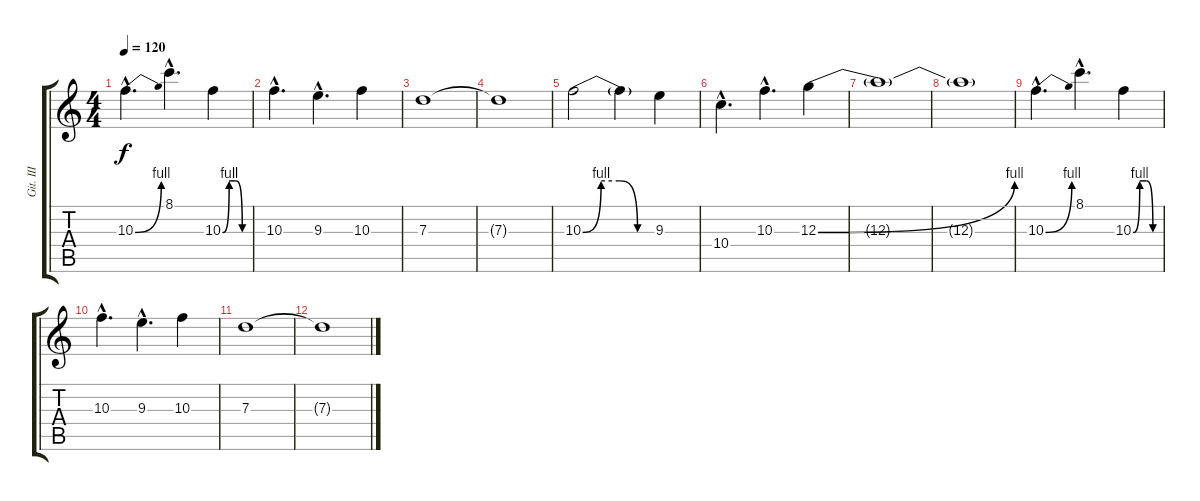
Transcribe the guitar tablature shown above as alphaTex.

\track ("Git. III" "Git. III") {instrument overdrivenguitar}
\staff {score tabs}
\tuning (E4 B3 G3 D3 A2 E2) {hide}
\ts (4 4)
\tempo 120
\clef g2
\ks c
10.3{be (bend 0 0 60 4) hac}.4{d dy f} 8.1{hac}.4{d} 10.3{be (custom 0 0 15 4 30 4 45 0 60 0)}.4 |
10.3{hac}.4{d} 9.3{hac}.4{d} 10.3.4 |
7.3.1 |
7.3{t}.1 |
10.3{be (custom 0 0 15 4 30 4 45 0 60 0)}.2 10.3{t}.4 9.3.4 |
10.4{hac}.4{d} 10.3{hac}.4{d} 12.3{be (bend 0 0 60 4)}.4 |
12.3{t}.1 |
12.3{t}.1 |
10.3{be (bend 0 0 60 4) hac}.4{d} 8.1{hac}.4{d} 10.3{be (custom 0 0 15 4 30 4 45 0 60 0)}.4 |
10.3{hac}.4{d} 9.3{hac}.4{d} 10.3.4 |
7.3.1 |
7.3{t}.1
